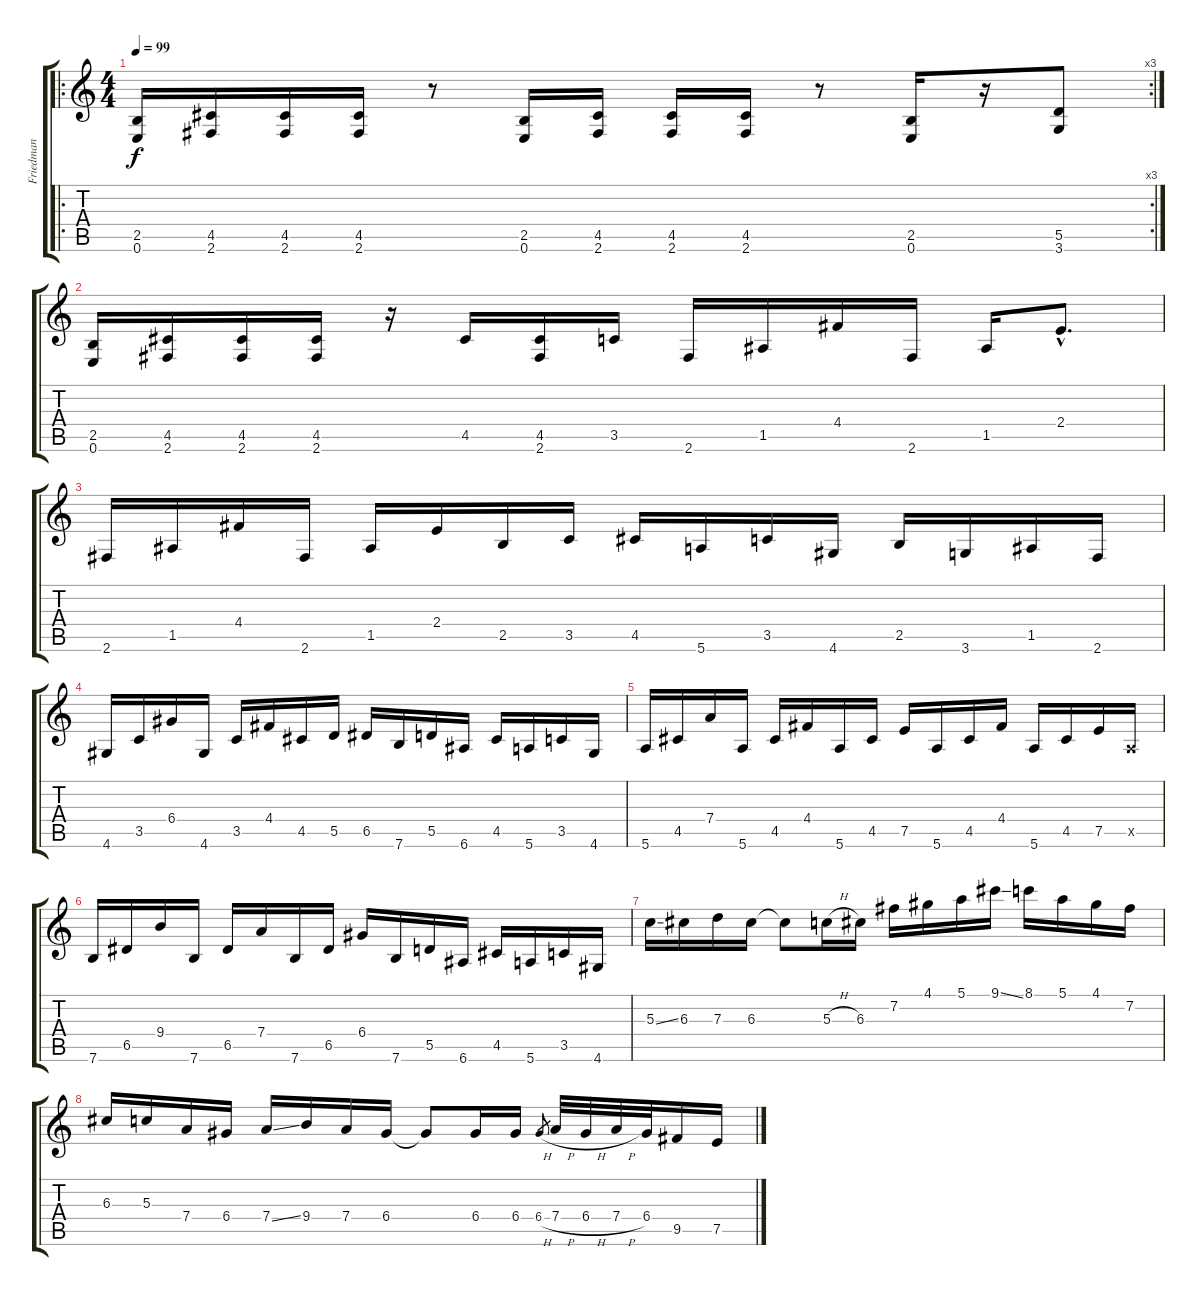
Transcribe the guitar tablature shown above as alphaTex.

\track ("Friedman" "Friedman") {instrument distortionguitar}
\staff {score tabs}
\tuning (E4 B3 G3 D3 A2 E2) {hide}
\ro
\rc 3
\ts (4 4)
\tempo 99
\clef g2
\ks c
(2.5 0.6).16{dy f} (4.5 2.6).16 (4.5 2.6).16 (4.5 2.6).16 r.8 (2.5 0.6).16 (4.5 2.6).16 (4.5 2.6).16 (4.5 2.6).16 r.8 (2.5 0.6).16 r.16 (5.5 3.6).8 |
(2.5 0.6).16 (4.5 2.6).16 (4.5 2.6).16 (4.5 2.6).16 r.16 4.5.16 (4.5 2.6).16 3.5.16 2.6.16 1.5.16 4.4.16 2.6.16 1.5.16 2.4{hac}.8{d} |
2.6.16 1.5.16 4.4.16 2.6.16 1.5.16 2.4.16 2.5.16 3.5.16 4.5.16 5.6.16 3.5.16 4.6.16 2.5.16 3.6.16 1.5.16 2.6.16 |
4.6.16 3.5.16 6.4.16 4.6.16 3.5.16 4.4.16 4.5.16 5.5.16 6.5.16 7.6.16 5.5.16 6.6.16 4.5.16 5.6.16 3.5.16 4.6.16 |
5.6.16 4.5.16 7.4.16 5.6.16 4.5.16 4.4.16 5.6.16 4.5.16 7.5.16 5.6.16 4.5.16 4.4.16 5.6.16 4.5.16 7.5.16 0.5{x}.16 |
7.6.16 6.5.16 9.4.16 7.6.16 6.5.16 7.4.16 7.6.16 6.5.16 6.4.16 7.6.16 5.5.16 6.6.16 4.5.16 5.6.16 3.5.16 4.6.16 |
5.3{ss}.16 6.3.16 7.3.16 6.3.16 6.3{t}.8 5.3{h}.16 6.3.16 7.2.16 4.1.16 5.1.16 9.1{ss}.16 8.1.16 5.1.16 4.1.16 7.2.16 |
6.3.16 5.3.16 7.4.16 6.4.16 7.4{ss}.16 9.4.16 7.4.16 6.4.16 6.4{t}.8 6.4.16 6.4.16 6.4{h}.8{gr} 7.4{h}.32 6.4{h}.32 7.4{h}.32 6.4.32 9.5.16 7.5.16
